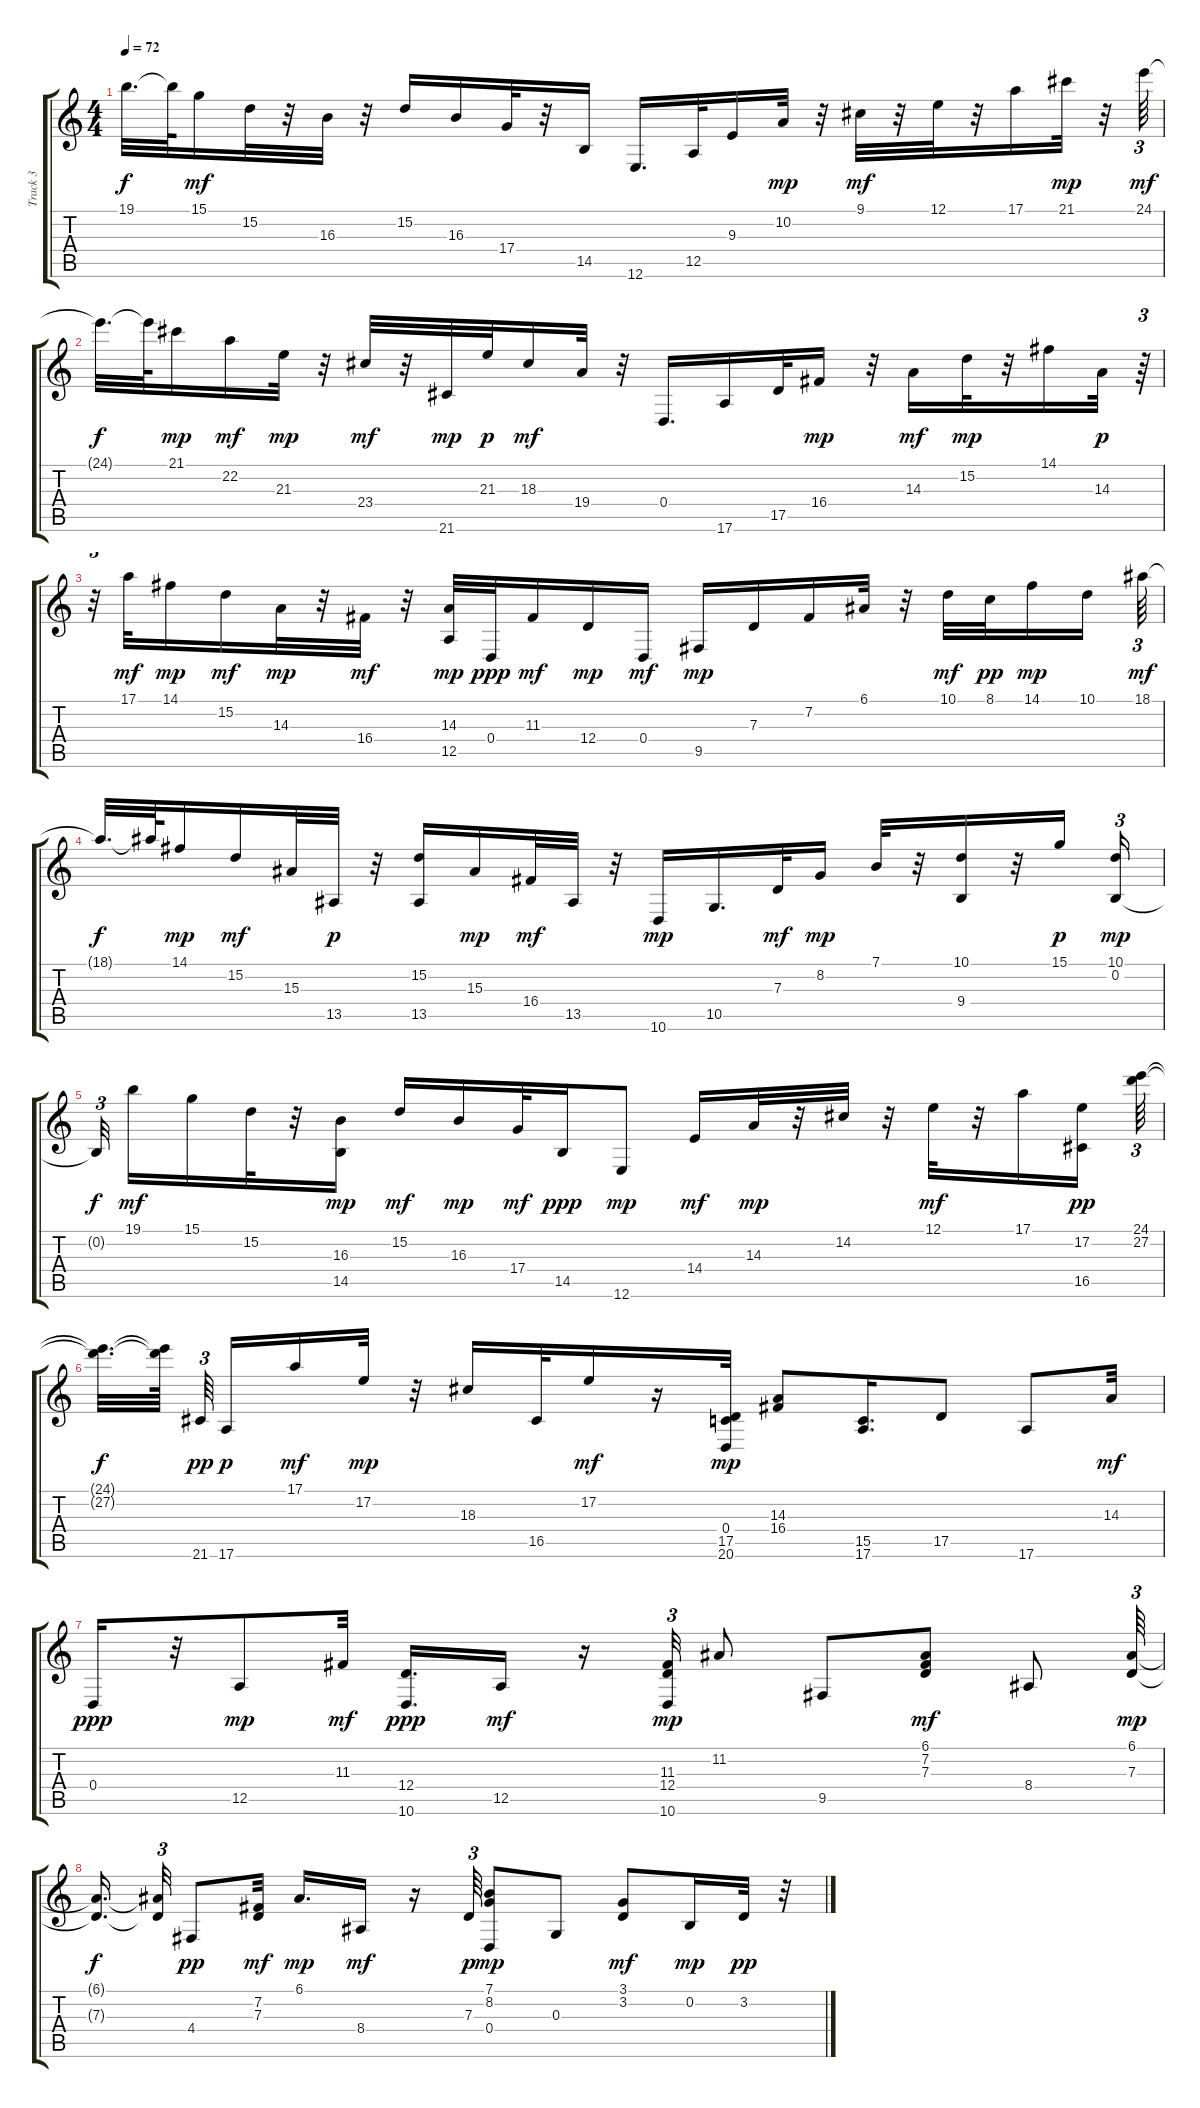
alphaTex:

\track ("Track 3" "Track 3") {instrument orchestralharp}
\staff {score tabs}
\tuning (E4 B3 G3 D3 A2 E2) {hide}
\ts (4 4)
\tempo 72
\clef g2
\ks c
19.1{t}.32{d dy f} 19.1{t}.64 15.1.16{dy mf} 15.2.32 r.32 16.3.32 r.32 15.2.16 16.3.16 17.4.32 r.32 14.5.16 12.6.16{d} 12.5.32 9.3.16 10.2.32{dy mp} r.32 9.1.32{dy mf} r.32 12.1.32 r.32 17.1.16 21.1.32{dy mp} r.32 24.1.64{tu (3 2) dy mf} |
24.1{t}.32{d dy f} 24.1{t}.64 21.1.16{dy mp} 22.2.16{dy mf} 21.3.32{dy mp} r.32 23.4.32{dy mf} r.32 21.6.32{dy mp} 21.3.32{dy p} 18.3.16{dy mf} 19.4.32 r.32 0.4.16{d} 17.6.16 17.5.32 16.4.16{dy mp} r.32 14.3.16{dy mf} 15.2.32{dy mp} r.32 14.1.16 14.3.32{dy p} r.64{tu (3 2)} |
r.32{tu (3 2)} 17.1.32{dy mf} 14.1.16{dy mp} 15.2.16{dy mf} 14.3.32{dy mp} r.32 16.4.32{dy mf} r.32 (14.3 12.5).32{dy mp} 0.4.32{dy ppp} 11.3.16{dy mf} 12.4.16{dy mp} 0.4.16{dy mf} 9.5.16{dy mp} 7.3.16 7.2.16 6.1.32 r.32 10.1.32{dy mf} 8.1.32{dy pp} 14.1.16{dy mp} 10.1.16{beam splitsecondary} 18.1.64{tu (3 2) dy mf} |
18.1{t}.32{d dy f} 18.1{t}.64 14.1.16{dy mp} 15.2.16{dy mf} 15.3.32 13.5.32{dy p} r.32 (15.2 13.5).16 15.3.16{dy mp} 16.4.32{dy mf} 13.5.32 r.32 10.6.16{dy mp} 10.5.16{d} 7.3.32{dy mf} 8.2.16{dy mp} 7.1.32 r.32 (10.1 9.4).16 r.32 15.1.16{dy p} (10.1 0.2).16{tu (3 2) dy mp} |
0.2{t}.32{tu (3 2) dy f beam splitsecondary} 19.1.16{dy mf} 15.1.16 15.2.32 r.32 (16.3 14.5).16{dy mp} 15.2.16{dy mf} 16.3.16{dy mp} 17.4.32{dy mf} 14.5.16{dy ppp} 12.6.8{dy mp} 14.4.16{dy mf} 14.3.32{dy mp} r.32 14.2.32 r.32 12.1.32{dy mf} r.32 17.1.16 (17.2 16.5).16{dy pp beam splitsecondary} (24.1 27.2).64{tu (3 2)} |
(24.1{t} 27.2{t}).32{d dy f} (24.1{t} 27.2{t}).64{beam splitsecondary} 21.6.64{tu (3 2) dy pp beam splitsecondary} 17.6.16{dy p} 17.1.16{dy mf} 17.2.32{dy mp} r.32 18.3.16 16.5.32 17.2.16{dy mf} r.16 (0.4 17.5 20.6).32{dy mp} (14.3 16.4).8 (15.5 17.6).16{d} 17.5.8 17.6.8 14.3.32{dy mf} |
0.4.16{dy ppp} r.32 12.5.8{dy mp} 11.3.32{dy mf} (12.4 10.6).16{d dy ppp} 12.5.16{dy mf} r.16 (11.3 12.4 10.6).32{tu (3 2) dy mp} 11.2.8 9.5.8 (6.1 7.2 7.3).8{dy mf} 8.4.8 (6.1 7.3).64{tu (3 2) dy mp} |
(6.1{t} 7.3{t}).16{d dy f beam splitsecondary} (6.1{t} 7.3{t}).32{tu (3 2)} 4.4.8{dy pp} (7.2 7.3).32{dy mf} 6.1.16{d dy mp} 8.4.16{dy mf} r.16 7.3.64{tu (3 2) dy p} (7.1 8.2 0.4).8{dy mp} 0.3.8 (3.1 3.2).8{dy mf} 0.2.16{dy mp} 3.2.32{dy pp} r.32
